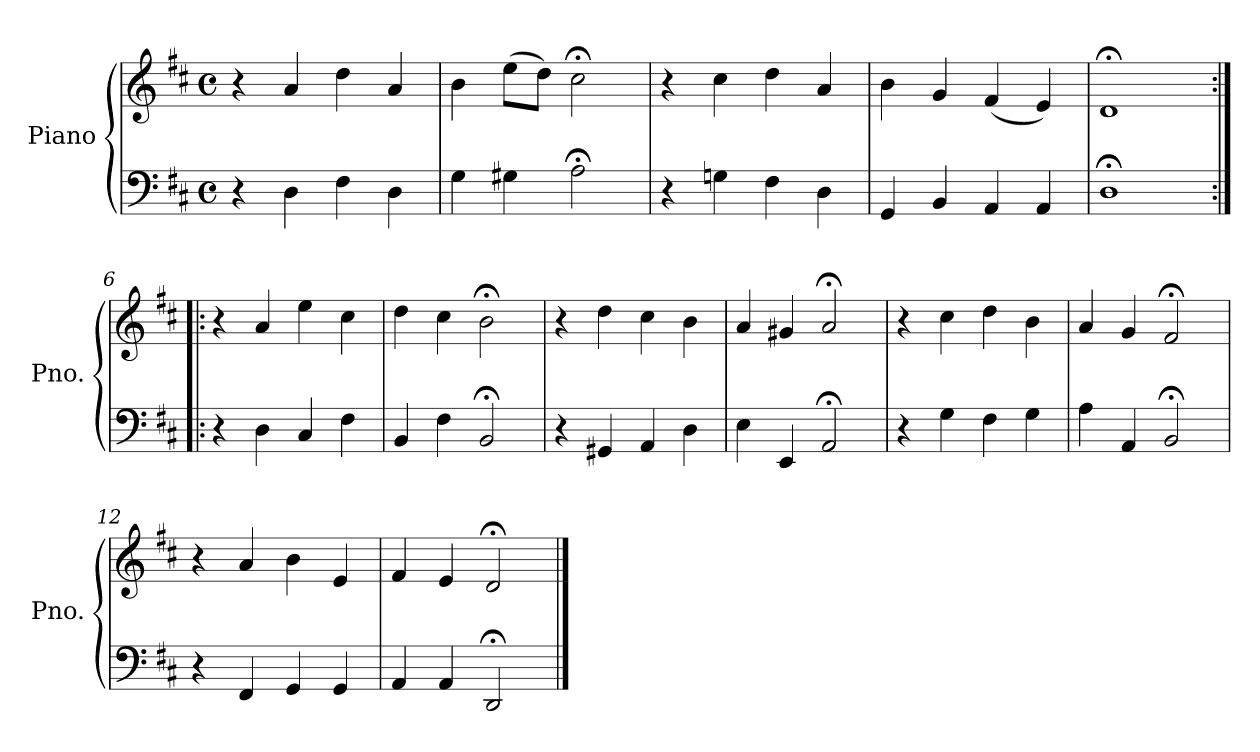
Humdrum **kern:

**kern	**kern
*part1	*part1
*staff2	*staff1
*I"Piano	*
*I'Pno.	*
*clefF4	*clefG2
*k[f#c#]	*k[f#c#]
*M4/4	*M4/4
*met(c)	*met(c)
=1	=1
4r	4r
4D\	4a/
4F#\	4dd\
4D\	4a/
=2	=2
4G\	4b\
4G#X\	(8ee\L
.	8dd\J)
2A;<\	2cc#;<\
=3	=3
4r	4r
4Gn\	4cc#\
4F#\	4dd\
4D\	4a/
=4	=4
4GG/	4b\
4BB/	4g/
4AA/	(4f#/
4AA/	4e/)
=5	=5
1D;<	1d;<
=6:|!|:	=6:|!|:
4r	4r
4D\	4a/
4C#/	4ee\
4F#\	4cc#\
=7	=7
4BB/	4dd\
4F#\	4cc#\
2BB;</	2b;<\
!!LO:LB:g=z
=8	=8
4r	4r
4GG#X/	4dd\
4AA/	4cc#\
4D\	4b\
=9	=9
4E\	4a/
4EE/	4g#X/
2AA;</	2a;</
=10	=10
4r	4r
4G\	4cc#\
4F#\	4dd\
4G\	4b\
=11	=11
4A\	4a/
4AA/	4g/
2BB;</	2f#;</
=12	=12
4r	4r
4FF#/	4a/
4GG/	4b\
4GG/	4e/
=13	=13
4AA/	4f#/
4AA/	4e/
2DD;</	2d;</
==	==
*-	*-
